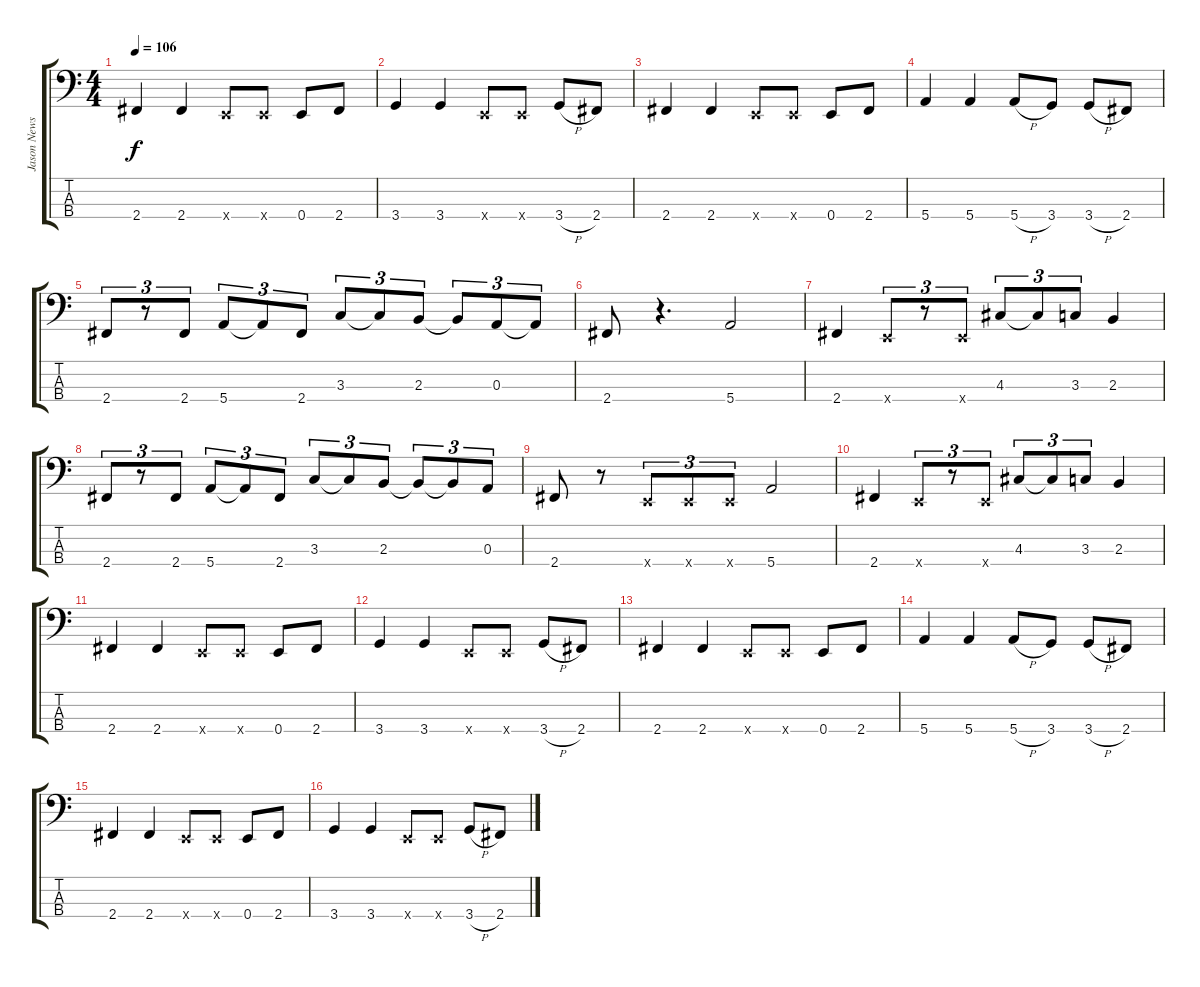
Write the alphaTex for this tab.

\track ("Jason Newstead" "Jason News") {instrument electricbasspick}
\staff {score tabs}
\tuning (G2 D2 A1 E1) {hide}
\ts (4 4)
\tempo 106
\clef f4
\ks c
2.4.4{dy f} 2.4.4 0.4{x}.8 0.4{x}.8 0.4.8 2.4.8 |
3.4.4 3.4.4 0.4{x}.8 0.4{x}.8 3.4{h}.8 2.4.8 |
2.4.4 2.4.4 0.4{x}.8 0.4{x}.8 0.4.8 2.4.8 |
5.4.4 5.4.4 5.4{h}.8 3.4.8 3.4{h}.8 2.4.8 |
2.4.8{tu (3 2)} r.8{tu (3 2)} 2.4.8{tu (3 2)} 5.4.8{tu (3 2)} 5.4{t}.8{tu (3 2)} 2.4.8{tu (3 2)} 3.3.8{tu (3 2)} 3.3{t}.8{tu (3 2)} 2.3.8{tu (3 2)} 2.3{t}.8{tu (3 2)} 0.3.8{tu (3 2)} 0.3{t}.8{tu (3 2)} |
2.4.8 r.4{d} 5.4.2 |
2.4.4 0.4{x}.8{tu (3 2)} r.8{tu (3 2)} 0.4{x}.8{tu (3 2)} 4.3.8{tu (3 2)} 4.3{t}.8{tu (3 2)} 3.3.8{tu (3 2)} 2.3.4 |
2.4.8{tu (3 2)} r.8{tu (3 2)} 2.4.8{tu (3 2)} 5.4.8{tu (3 2)} 5.4{t}.8{tu (3 2)} 2.4.8{tu (3 2)} 3.3.8{tu (3 2)} 3.3{t}.8{tu (3 2)} 2.3.8{tu (3 2)} 2.3{t}.8{tu (3 2)} 2.3{t}.8{tu (3 2)} 0.3.8{tu (3 2)} |
2.4.8 r.8 0.4{x}.8{tu (3 2)} 0.4{x}.8{tu (3 2)} 0.4{x}.8{tu (3 2)} 5.4.2 |
2.4.4 0.4{x}.8{tu (3 2)} r.8{tu (3 2)} 0.4{x}.8{tu (3 2)} 4.3.8{tu (3 2)} 4.3{t}.8{tu (3 2)} 3.3.8{tu (3 2)} 2.3.4 |
2.4.4 2.4.4 0.4{x}.8 0.4{x}.8 0.4.8 2.4.8 |
3.4.4 3.4.4 0.4{x}.8 0.4{x}.8 3.4{h}.8 2.4.8 |
2.4.4 2.4.4 0.4{x}.8 0.4{x}.8 0.4.8 2.4.8 |
5.4.4 5.4.4 5.4{h}.8 3.4.8 3.4{h}.8 2.4.8 |
2.4.4 2.4.4 0.4{x}.8 0.4{x}.8 0.4.8 2.4.8 |
3.4.4 3.4.4 0.4{x}.8 0.4{x}.8 3.4{h}.8 2.4.8
